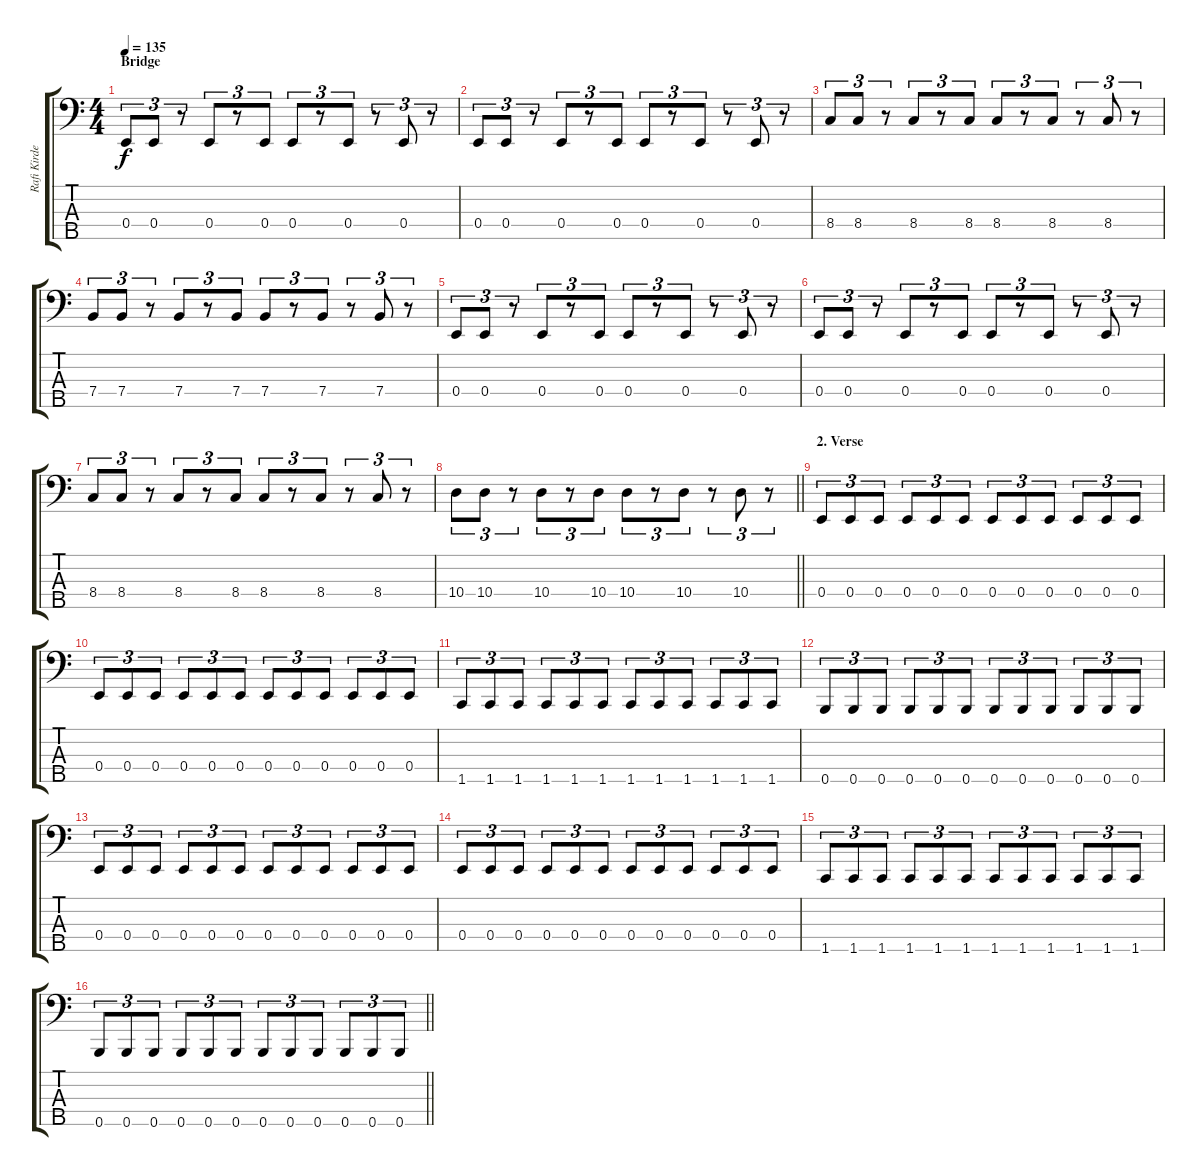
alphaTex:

\track ("Rafi Kirder" "Rafi Kirde") {instrument electricbassfinger}
\staff {score tabs}
\tuning (G2 D2 A1 E1 B0) {hide}
\ts (4 4)
\section ("" "Bridge")
\tempo 135
\clef f4
\ks c
0.4.8{tu (3 2) dy f} 0.4.8{tu (3 2)} r.8{tu (3 2)} 0.4.8{tu (3 2)} r.8{tu (3 2)} 0.4.8{tu (3 2)} 0.4.8{tu (3 2)} r.8{tu (3 2)} 0.4.8{tu (3 2)} r.8{tu (3 2)} 0.4.8{tu (3 2)} r.8{tu (3 2)} |
0.4.8{tu (3 2)} 0.4.8{tu (3 2)} r.8{tu (3 2)} 0.4.8{tu (3 2)} r.8{tu (3 2)} 0.4.8{tu (3 2)} 0.4.8{tu (3 2)} r.8{tu (3 2)} 0.4.8{tu (3 2)} r.8{tu (3 2)} 0.4.8{tu (3 2)} r.8{tu (3 2)} |
8.4.8{tu (3 2)} 8.4.8{tu (3 2)} r.8{tu (3 2)} 8.4.8{tu (3 2)} r.8{tu (3 2)} 8.4.8{tu (3 2)} 8.4.8{tu (3 2)} r.8{tu (3 2)} 8.4.8{tu (3 2)} r.8{tu (3 2)} 8.4.8{tu (3 2)} r.8{tu (3 2)} |
7.4.8{tu (3 2)} 7.4.8{tu (3 2)} r.8{tu (3 2)} 7.4.8{tu (3 2)} r.8{tu (3 2)} 7.4.8{tu (3 2)} 7.4.8{tu (3 2)} r.8{tu (3 2)} 7.4.8{tu (3 2)} r.8{tu (3 2)} 7.4.8{tu (3 2)} r.8{tu (3 2)} |
0.4.8{tu (3 2)} 0.4.8{tu (3 2)} r.8{tu (3 2)} 0.4.8{tu (3 2)} r.8{tu (3 2)} 0.4.8{tu (3 2)} 0.4.8{tu (3 2)} r.8{tu (3 2)} 0.4.8{tu (3 2)} r.8{tu (3 2)} 0.4.8{tu (3 2)} r.8{tu (3 2)} |
0.4.8{tu (3 2)} 0.4.8{tu (3 2)} r.8{tu (3 2)} 0.4.8{tu (3 2)} r.8{tu (3 2)} 0.4.8{tu (3 2)} 0.4.8{tu (3 2)} r.8{tu (3 2)} 0.4.8{tu (3 2)} r.8{tu (3 2)} 0.4.8{tu (3 2)} r.8{tu (3 2)} |
8.4.8{tu (3 2)} 8.4.8{tu (3 2)} r.8{tu (3 2)} 8.4.8{tu (3 2)} r.8{tu (3 2)} 8.4.8{tu (3 2)} 8.4.8{tu (3 2)} r.8{tu (3 2)} 8.4.8{tu (3 2)} r.8{tu (3 2)} 8.4.8{tu (3 2)} r.8{tu (3 2)} |
\barLineRight lightlight
10.4.8{tu (3 2)} 10.4.8{tu (3 2)} r.8{tu (3 2)} 10.4.8{tu (3 2)} r.8{tu (3 2)} 10.4.8{tu (3 2)} 10.4.8{tu (3 2)} r.8{tu (3 2)} 10.4.8{tu (3 2)} r.8{tu (3 2)} 10.4.8{tu (3 2)} r.8{tu (3 2)} |
\section ("" "2. Verse")
0.4.8{tu (3 2)} 0.4.8{tu (3 2)} 0.4.8{tu (3 2)} 0.4.8{tu (3 2)} 0.4.8{tu (3 2)} 0.4.8{tu (3 2)} 0.4.8{tu (3 2)} 0.4.8{tu (3 2)} 0.4.8{tu (3 2)} 0.4.8{tu (3 2)} 0.4.8{tu (3 2)} 0.4.8{tu (3 2)} |
0.4.8{tu (3 2)} 0.4.8{tu (3 2)} 0.4.8{tu (3 2)} 0.4.8{tu (3 2)} 0.4.8{tu (3 2)} 0.4.8{tu (3 2)} 0.4.8{tu (3 2)} 0.4.8{tu (3 2)} 0.4.8{tu (3 2)} 0.4.8{tu (3 2)} 0.4.8{tu (3 2)} 0.4.8{tu (3 2)} |
1.5.8{tu (3 2)} 1.5.8{tu (3 2)} 1.5.8{tu (3 2)} 1.5.8{tu (3 2)} 1.5.8{tu (3 2)} 1.5.8{tu (3 2)} 1.5.8{tu (3 2)} 1.5.8{tu (3 2)} 1.5.8{tu (3 2)} 1.5.8{tu (3 2)} 1.5.8{tu (3 2)} 1.5.8{tu (3 2)} |
0.5.8{tu (3 2)} 0.5.8{tu (3 2)} 0.5.8{tu (3 2)} 0.5.8{tu (3 2)} 0.5.8{tu (3 2)} 0.5.8{tu (3 2)} 0.5.8{tu (3 2)} 0.5.8{tu (3 2)} 0.5.8{tu (3 2)} 0.5.8{tu (3 2)} 0.5.8{tu (3 2)} 0.5.8{tu (3 2)} |
0.4.8{tu (3 2)} 0.4.8{tu (3 2)} 0.4.8{tu (3 2)} 0.4.8{tu (3 2)} 0.4.8{tu (3 2)} 0.4.8{tu (3 2)} 0.4.8{tu (3 2)} 0.4.8{tu (3 2)} 0.4.8{tu (3 2)} 0.4.8{tu (3 2)} 0.4.8{tu (3 2)} 0.4.8{tu (3 2)} |
0.4.8{tu (3 2)} 0.4.8{tu (3 2)} 0.4.8{tu (3 2)} 0.4.8{tu (3 2)} 0.4.8{tu (3 2)} 0.4.8{tu (3 2)} 0.4.8{tu (3 2)} 0.4.8{tu (3 2)} 0.4.8{tu (3 2)} 0.4.8{tu (3 2)} 0.4.8{tu (3 2)} 0.4.8{tu (3 2)} |
1.5.8{tu (3 2)} 1.5.8{tu (3 2)} 1.5.8{tu (3 2)} 1.5.8{tu (3 2)} 1.5.8{tu (3 2)} 1.5.8{tu (3 2)} 1.5.8{tu (3 2)} 1.5.8{tu (3 2)} 1.5.8{tu (3 2)} 1.5.8{tu (3 2)} 1.5.8{tu (3 2)} 1.5.8{tu (3 2)} |
\barLineRight lightlight
0.5.8{tu (3 2)} 0.5.8{tu (3 2)} 0.5.8{tu (3 2)} 0.5.8{tu (3 2)} 0.5.8{tu (3 2)} 0.5.8{tu (3 2)} 0.5.8{tu (3 2)} 0.5.8{tu (3 2)} 0.5.8{tu (3 2)} 0.5.8{tu (3 2)} 0.5.8{tu (3 2)} 0.5.8{tu (3 2)}
